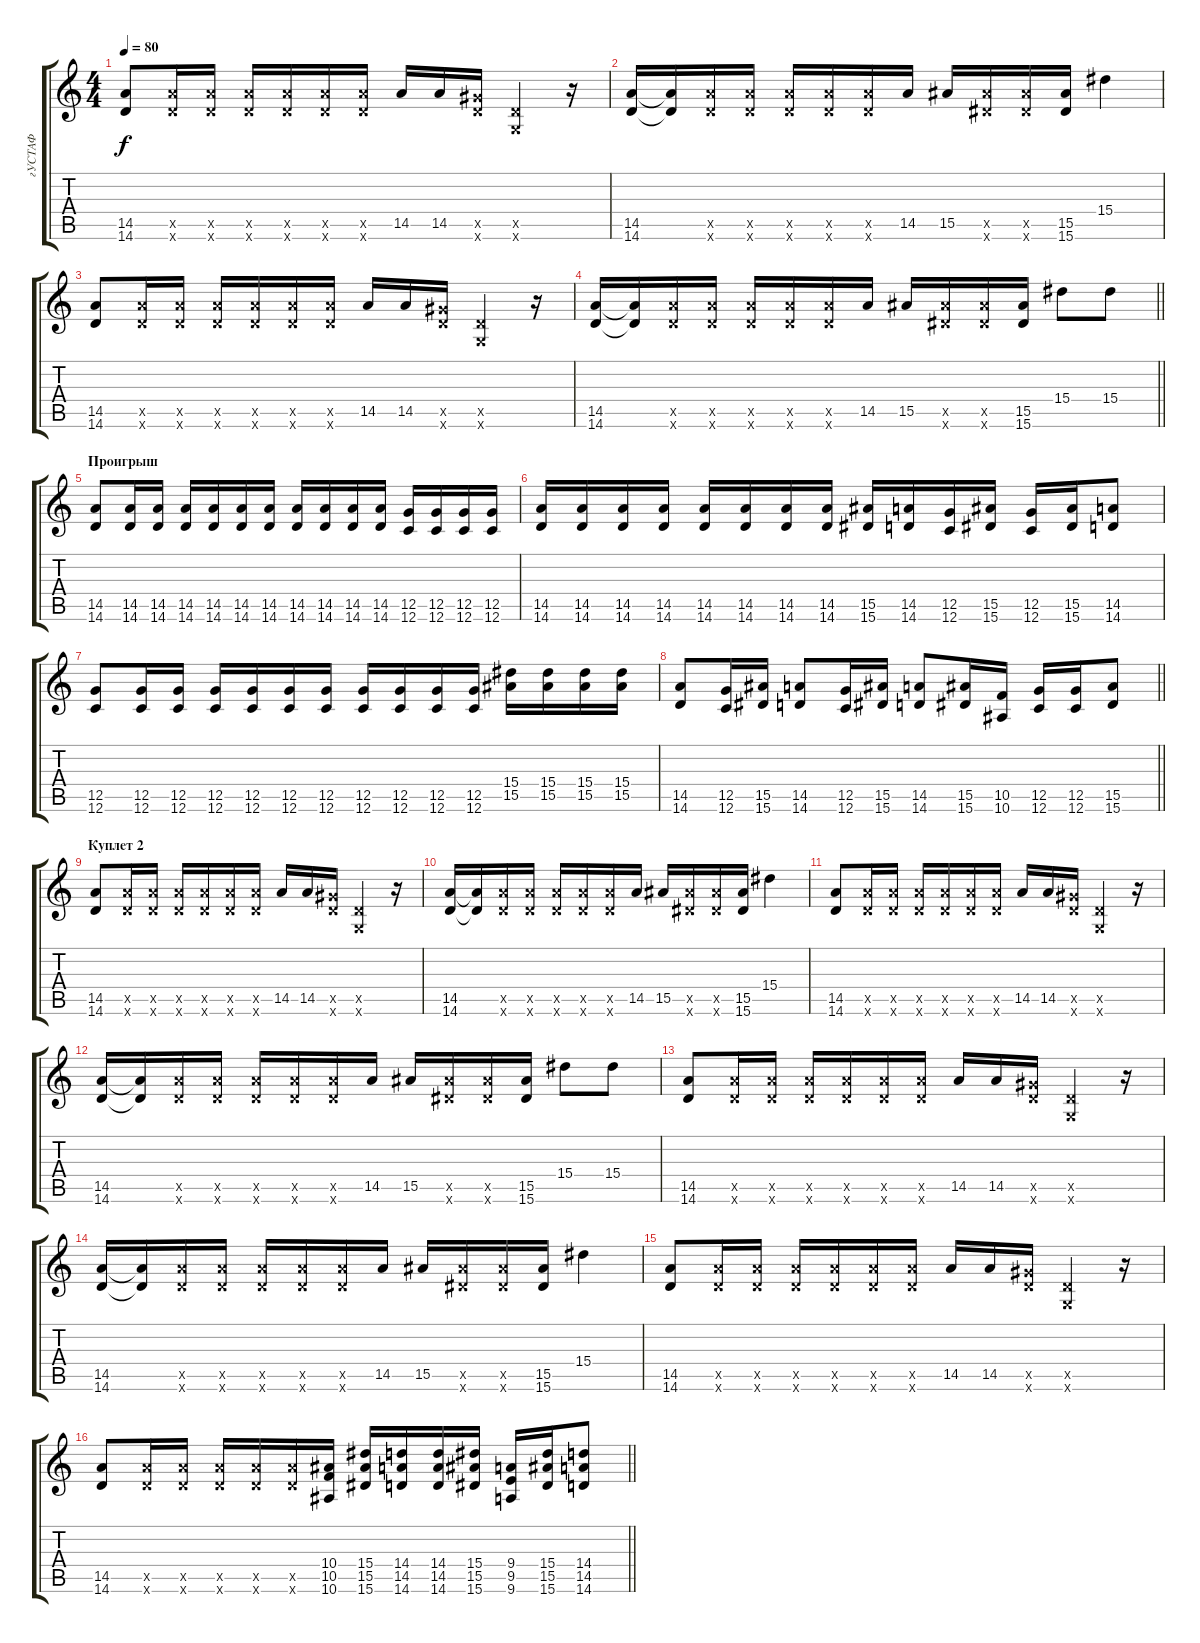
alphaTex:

\track ("гУСТАФ" "гУСТАФ") {instrument electricguitarmuted}
\staff {score tabs}
\tuning (D4 A3 F3 C3 G2 C2) {hide}
\ts (4 4)
\tempo 80
\clef g2
\ks c
(14.5 14.6).8{dy f instrument distortionguitar} (14.5{x} 14.6{x}).16 (14.5{x} 14.6{x}).16 (14.5{x} 14.6{x}).16 (14.5{x} 14.6{x}).16 (14.5{x} 14.6{x}).16 (14.5{x} 14.6{x}).16 14.5.16 14.5.16 (13.5{x} 14.6{x}).16 (0.5{x} 14.6{x}).4 r.16 |
(14.5 14.6).16 (14.5{t} 14.6{t}).16 (14.5{x} 14.6{x}).16 (14.5{x} 14.6{x}).16 (14.5{x} 14.6{x}).16 (14.5{x} 14.6{x}).16 (14.5{x} 14.6{x}).16 14.5.16 15.5.16 (15.5{x} 15.6{x}).16 (15.5{x} 15.6{x}).16 (15.5 15.6).16 15.4.4 |
(14.5 14.6).8{instrument distortionguitar} (14.5{x} 14.6{x}).16 (14.5{x} 14.6{x}).16 (14.5{x} 14.6{x}).16 (14.5{x} 14.6{x}).16 (14.5{x} 14.6{x}).16 (14.5{x} 14.6{x}).16 14.5.16 14.5.16 (13.5{x} 14.6{x}).16 (0.5{x} 14.6{x}).4 r.16 |
\barLineRight lightlight
(14.5 14.6).16 (14.5{t} 14.6{t}).16 (14.5{x} 14.6{x}).16 (14.5{x} 14.6{x}).16 (14.5{x} 14.6{x}).16 (14.5{x} 14.6{x}).16 (14.5{x} 14.6{x}).16 14.5.16 15.5.16 (15.5{x} 15.6{x}).16 (15.5{x} 15.6{x}).16 (15.5 15.6).16 15.4.8 15.4.8 |
\section ("" "Проигрыш")
(14.5 14.6).8{instrument distortionguitar} (14.5 14.6).16 (14.5 14.6).16 (14.5 14.6).16 (14.5 14.6).16 (14.5 14.6).16 (14.5 14.6).16 (14.5 14.6).16 (14.5 14.6).16 (14.5 14.6).16 (14.5 14.6).16 (12.5 12.6).16 (12.5 12.6).16 (12.5 12.6).16 (12.5 12.6).16 |
(14.5 14.6).16 (14.5 14.6).16 (14.5 14.6).16 (14.5 14.6).16 (14.5 14.6).16 (14.5 14.6).16 (14.5 14.6).16 (14.5 14.6).16 (15.5 15.6).16 (14.5 14.6).16 (12.5 12.6).16 (15.5 15.6).16 (12.5 12.6).16 (15.5 15.6).16 (14.5 14.6).8 |
(12.5 12.6).8 (12.5 12.6).16 (12.5 12.6).16 (12.5 12.6).16 (12.5 12.6).16 (12.5 12.6).16 (12.5 12.6).16 (12.5 12.6).16 (12.5 12.6).16 (12.5 12.6).16 (12.5 12.6).16 (15.4 15.5).16 (15.4 15.5).16 (15.4 15.5).16 (15.4 15.5).16 |
\barLineRight lightlight
(14.5 14.6).8 (12.5 12.6).16 (15.5 15.6).16 (14.5 14.6).8 (12.5 12.6).16 (15.5 15.6).16 (14.5 14.6).8 (15.5 15.6).16 (10.5 10.6).16 (12.5 12.6).16 (12.5 12.6).16 (15.5 15.6).8 |
\section ("" "Куплет 2")
(14.5 14.6).8{instrument distortionguitar} (14.5{x} 14.6{x}).16 (14.5{x} 14.6{x}).16 (14.5{x} 14.6{x}).16 (14.5{x} 14.6{x}).16 (14.5{x} 14.6{x}).16 (14.5{x} 14.6{x}).16 14.5.16 14.5.16 (13.5{x} 14.6{x}).16 (0.5{x} 14.6{x}).4 r.16 |
(14.5 14.6).16 (14.5{t} 14.6{t}).16 (14.5{x} 14.6{x}).16 (14.5{x} 14.6{x}).16 (14.5{x} 14.6{x}).16 (14.5{x} 14.6{x}).16 (14.5{x} 14.6{x}).16 14.5.16 15.5.16 (15.5{x} 15.6{x}).16 (15.5{x} 15.6{x}).16 (15.5 15.6).16 15.4.4 |
(14.5 14.6).8{instrument distortionguitar} (14.5{x} 14.6{x}).16 (14.5{x} 14.6{x}).16 (14.5{x} 14.6{x}).16 (14.5{x} 14.6{x}).16 (14.5{x} 14.6{x}).16 (14.5{x} 14.6{x}).16 14.5.16 14.5.16 (13.5{x} 14.6{x}).16 (0.5{x} 14.6{x}).4 r.16 |
(14.5 14.6).16 (14.5{t} 14.6{t}).16 (14.5{x} 14.6{x}).16 (14.5{x} 14.6{x}).16 (14.5{x} 14.6{x}).16 (14.5{x} 14.6{x}).16 (14.5{x} 14.6{x}).16 14.5.16 15.5.16 (15.5{x} 15.6{x}).16 (15.5{x} 15.6{x}).16 (15.5 15.6).16 15.4.8 15.4.8 |
(14.5 14.6).8{instrument distortionguitar} (14.5{x} 14.6{x}).16 (14.5{x} 14.6{x}).16 (14.5{x} 14.6{x}).16 (14.5{x} 14.6{x}).16 (14.5{x} 14.6{x}).16 (14.5{x} 14.6{x}).16 14.5.16 14.5.16 (13.5{x} 14.6{x}).16 (0.5{x} 14.6{x}).4 r.16 |
(14.5 14.6).16 (14.5{t} 14.6{t}).16 (14.5{x} 14.6{x}).16 (14.5{x} 14.6{x}).16 (14.5{x} 14.6{x}).16 (14.5{x} 14.6{x}).16 (14.5{x} 14.6{x}).16 14.5.16 15.5.16 (15.5{x} 15.6{x}).16 (15.5{x} 15.6{x}).16 (15.5 15.6).16 15.4.4 |
(14.5 14.6).8{instrument distortionguitar} (14.5{x} 14.6{x}).16 (14.5{x} 14.6{x}).16 (14.5{x} 14.6{x}).16 (14.5{x} 14.6{x}).16 (14.5{x} 14.6{x}).16 (14.5{x} 14.6{x}).16 14.5.16 14.5.16 (13.5{x} 14.6{x}).16 (0.5{x} 14.6{x}).4 r.16 |
\barLineRight lightlight
(14.5 14.6).8 (14.5{x} 14.6{x}).16 (14.5{x} 14.6{x}).16 (14.5{x} 14.6{x}).16 (14.5{x} 14.6{x}).16 (14.5{x} 14.6{x}).16 (10.4 10.5 10.6).16 (15.4 15.5 15.6).16 (14.4 14.5 14.6).16 (14.4 14.5 14.6).16 (15.4 15.5 15.6).16 (9.4 9.5 9.6).16 (15.4 15.5 15.6).16 (14.4 14.5 14.6).8
